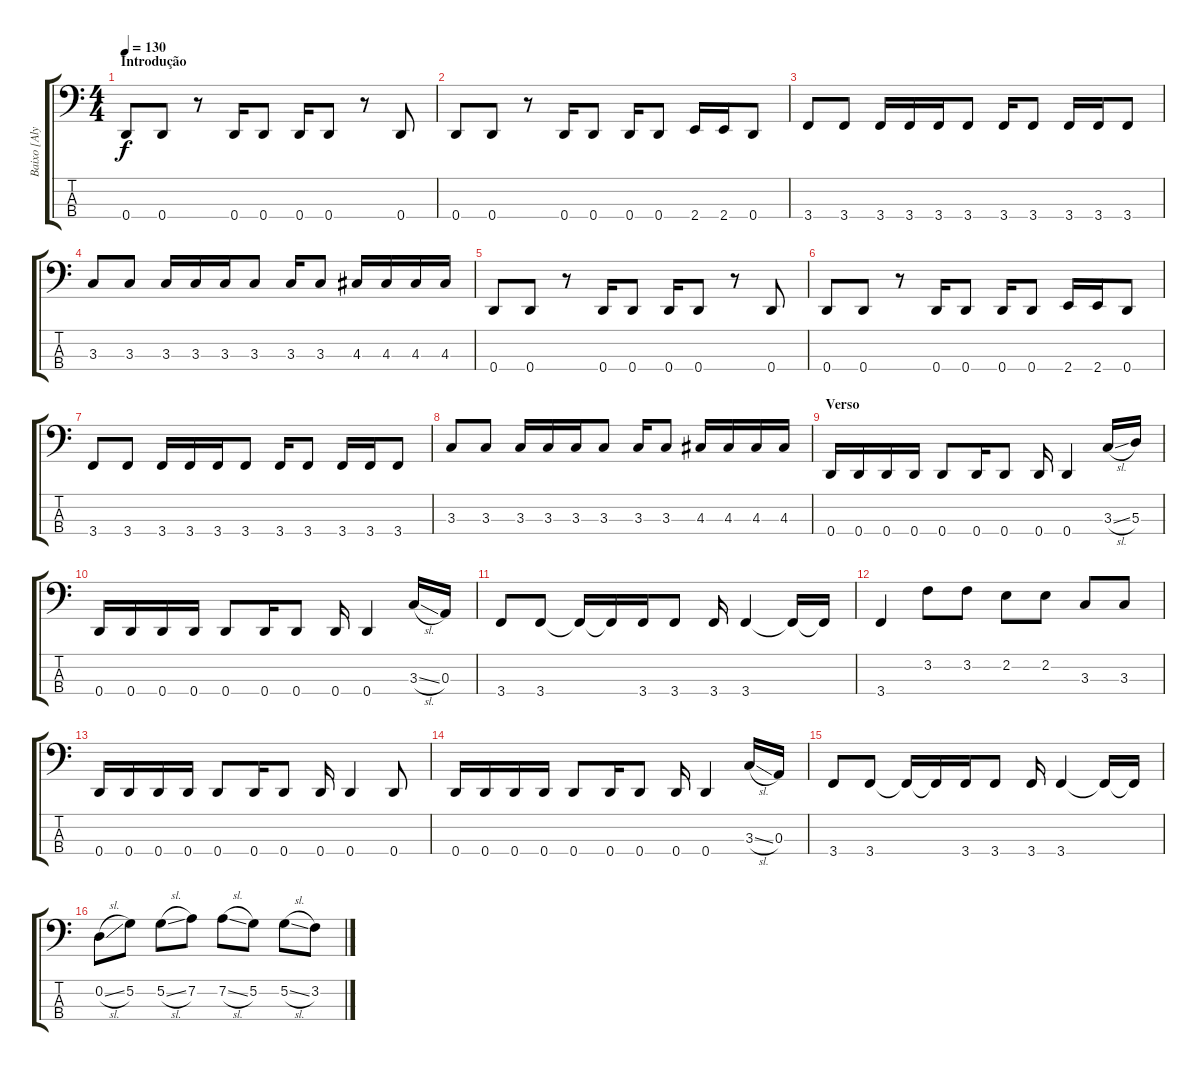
\track ("Baixo [Alyand]" "Baixo [Aly") {instrument electricbassfinger}
\staff {score tabs}
\tuning (G2 D2 A1 D1) {hide}
\ts (4 4)
\section ("" "Introdução")
\tempo 130
\clef f4
\ks c
0.4.8{dy f instrument electricbassfinger} 0.4.8 r.8 0.4.16 0.4.8 0.4.16 0.4.8 r.8 0.4.8 |
0.4.8 0.4.8 r.8 0.4.16 0.4.8 0.4.16 0.4.8 2.4.16 2.4.16 0.4.8 |
3.4.8 3.4.8 3.4.16 3.4.16 3.4.16 3.4.8 3.4.16 3.4.8 3.4.16 3.4.16 3.4.8 |
3.3.8 3.3.8 3.3.16 3.3.16 3.3.16 3.3.8 3.3.16 3.3.8 4.3.16 4.3.16 4.3.16 4.3.16 |
0.4.8 0.4.8 r.8 0.4.16 0.4.8 0.4.16 0.4.8 r.8 0.4.8 |
0.4.8 0.4.8 r.8 0.4.16 0.4.8 0.4.16 0.4.8 2.4.16 2.4.16 0.4.8 |
3.4.8 3.4.8 3.4.16 3.4.16 3.4.16 3.4.8 3.4.16 3.4.8 3.4.16 3.4.16 3.4.8 |
3.3.8 3.3.8 3.3.16 3.3.16 3.3.16 3.3.8 3.3.16 3.3.8 4.3.16 4.3.16 4.3.16 4.3.16 |
\section ("" "Verso")
0.4.16 0.4.16 0.4.16 0.4.16 0.4.8 0.4.16 0.4.8 0.4.16 0.4.4 3.3{sl}.16 5.3.16 |
0.4.16 0.4.16 0.4.16 0.4.16 0.4.8 0.4.16 0.4.8 0.4.16 0.4.4 3.3{sl}.16 0.3.16 |
3.4.8 3.4.8 3.4{t}.16 3.4{t}.16 3.4.16 3.4.8 3.4.16 3.4.4 3.4{t}.16 3.4{t}.16 |
3.4.4 3.2.8 3.2.8 2.2.8 2.2.8 3.3.8 3.3.8 |
0.4.16 0.4.16 0.4.16 0.4.16 0.4.8 0.4.16 0.4.8 0.4.16 0.4.4 0.4.8 |
0.4.16 0.4.16 0.4.16 0.4.16 0.4.8 0.4.16 0.4.8 0.4.16 0.4.4 3.3{sl}.16 0.3.16 |
3.4.8 3.4.8 3.4{t}.16 3.4{t}.16 3.4.16 3.4.8 3.4.16 3.4.4 3.4{t}.16 3.4{t}.16 |
0.2{sl}.8 5.2.8 5.2{sl}.8 7.2.8 7.2{sl}.8 5.2.8 5.2{sl}.8 3.2.8
